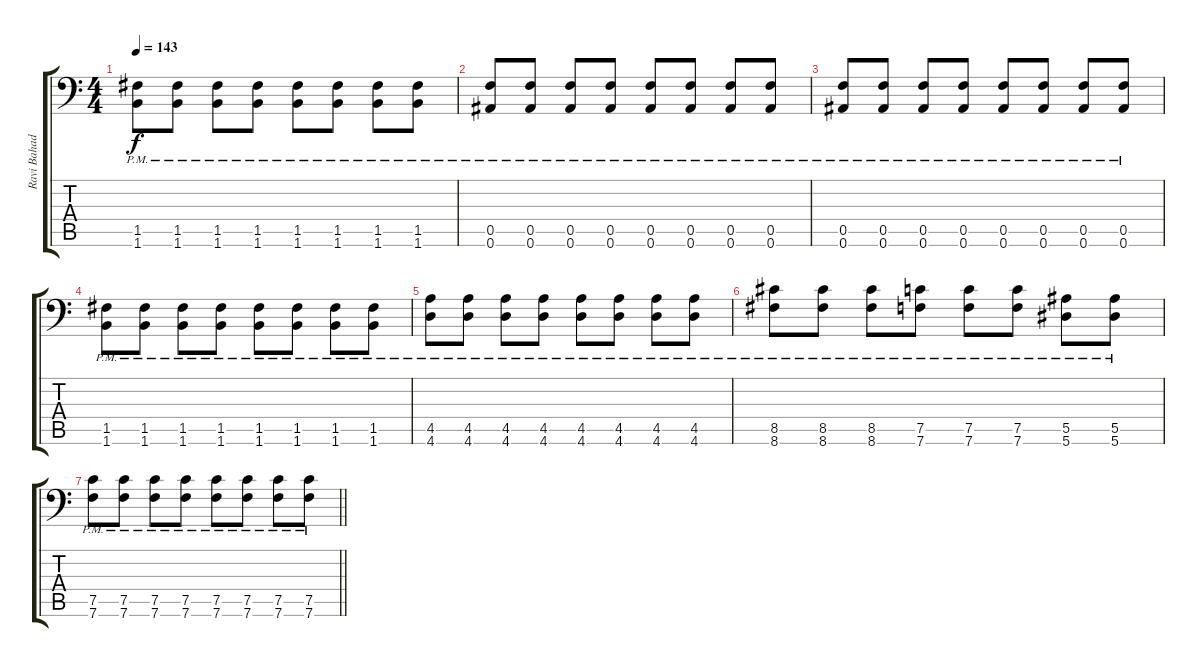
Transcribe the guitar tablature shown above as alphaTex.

\track ("Ravi Bahadriraju" "Ravi Bahad") {instrument overdrivenguitar}
\staff {score tabs}
\tuning (C4 G3 Eb3 Bb2 F2 Bb1) {hide}
\ts (4 4)
\tempo 143
\clef f4
\ks c
(1.5{pm} 1.6{pm}).8{dy f} (1.5{pm} 1.6{pm}).8 (1.5{pm} 1.6{pm}).8 (1.5{pm} 1.6{pm}).8 (1.5{pm} 1.6{pm}).8 (1.5{pm} 1.6{pm}).8 (1.5{pm} 1.6{pm}).8 (1.5{pm} 1.6{pm}).8 |
(0.5{pm} 0.6{pm}).8 (0.5{pm} 0.6{pm}).8 (0.5{pm} 0.6{pm}).8 (0.5{pm} 0.6{pm}).8 (0.5{pm} 0.6{pm}).8 (0.5{pm} 0.6{pm}).8 (0.5{pm} 0.6{pm}).8 (0.5{pm} 0.6{pm}).8 |
(0.5{pm} 0.6{pm}).8 (0.5{pm} 0.6{pm}).8 (0.5{pm} 0.6{pm}).8 (0.5{pm} 0.6{pm}).8 (0.5{pm} 0.6{pm}).8 (0.5{pm} 0.6{pm}).8 (0.5{pm} 0.6{pm}).8 (0.5{pm} 0.6{pm}).8 |
(1.5{pm} 1.6{pm}).8 (1.5{pm} 1.6{pm}).8 (1.5{pm} 1.6{pm}).8 (1.5{pm} 1.6{pm}).8 (1.5{pm} 1.6{pm}).8 (1.5{pm} 1.6{pm}).8 (1.5{pm} 1.6{pm}).8 (1.5{pm} 1.6{pm}).8 |
(4.5{pm} 4.6{pm}).8 (4.5{pm} 4.6{pm}).8 (4.5{pm} 4.6{pm}).8 (4.5{pm} 4.6{pm}).8 (4.5{pm} 4.6{pm}).8 (4.5{pm} 4.6{pm}).8 (4.5{pm} 4.6{pm}).8 (4.5{pm} 4.6{pm}).8 |
(8.5{pm} 8.6{pm}).8 (8.5{pm} 8.6{pm}).8 (8.5{pm} 8.6{pm}).8 (7.5{pm} 7.6{pm}).8 (7.5{pm} 7.6{pm}).8 (7.5{pm} 7.6{pm}).8 (5.5{pm} 5.6{pm}).8 (5.5{pm} 5.6{pm}).8 |
\barLineRight lightlight
(7.5{pm} 7.6{pm}).8 (7.5{pm} 7.6{pm}).8 (7.5{pm} 7.6{pm}).8 (7.5{pm} 7.6{pm}).8 (7.5{pm} 7.6{pm}).8 (7.5{pm} 7.6{pm}).8 (7.5{pm} 7.6{pm}).8 (7.5{pm} 7.6{pm}).8
